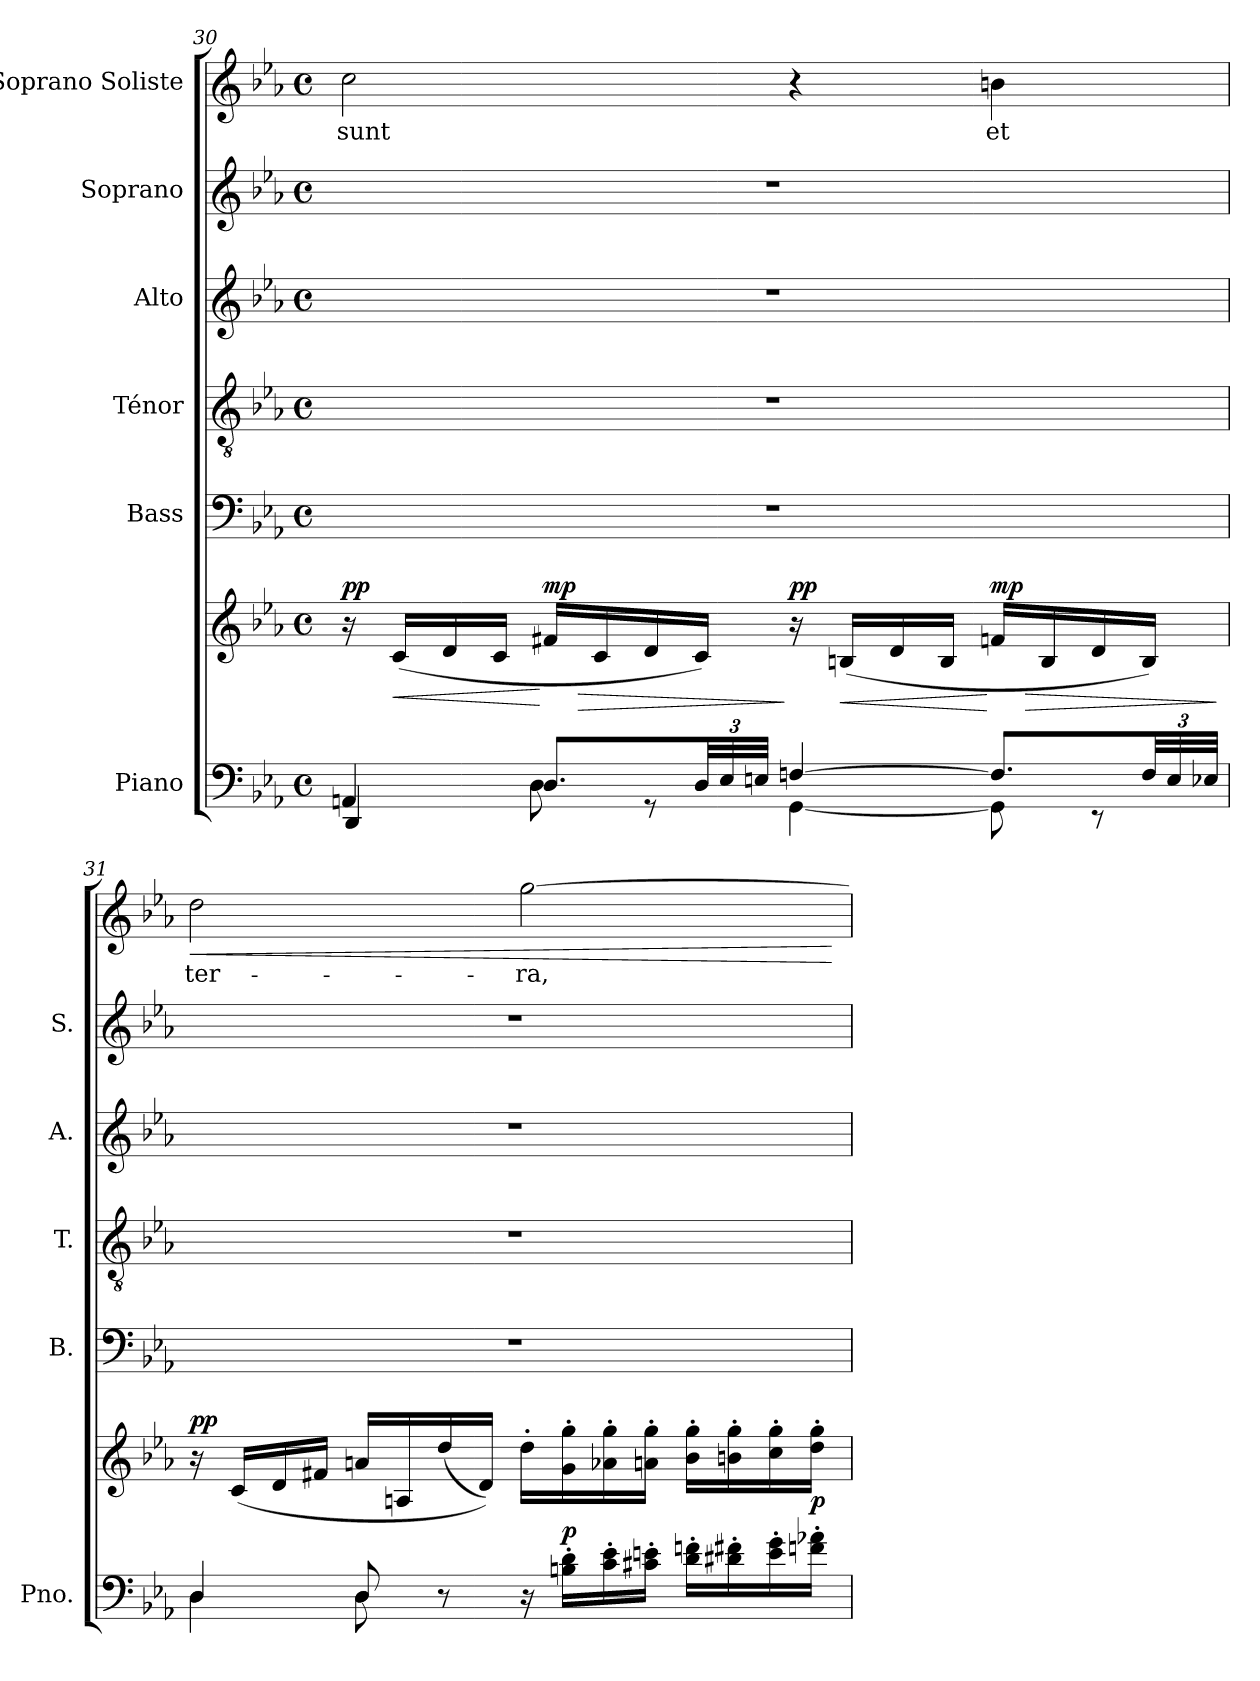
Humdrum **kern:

**kern	**kern	**dynam	**kern	**kern	**kern	**kern	**kern	**text	**dynam
*part6	*part6	*part6	*part5	*part4	*part3	*part2	*part1	*part1	*part1
*staff7	*staff6	*staff6/7	*staff5	*staff4	*staff3	*staff2	*staff1	*staff1	*staff1
*I"Piano	*	*	*I"Bass	*I"Ténor	*I"Alto	*I"Soprano	*I"Soprano Soliste	*	*
*I'Pno.	*	*	*I'B.	*I'T.	*I'A.	*I'S.	*	*	*
!!LO:LB:g=z
*clefF4	*clefG2	*	*clefF4	*clefGv2	*clefG2	*clefG2	*clefG2	*	*
*	*	*	*	*	*	*ITrd2c3	*	*	*
*k[b-e-a-]	*k[b-e-a-]	*	*k[b-e-a-]	*k[b-e-a-]	*k[b-e-a-]	*k[]	*k[b-e-a-]	*	*
*M4/4	*M4/4	*	*M4/4	*M4/4	*M4/4	*M4/4	*M4/4	*	*
*met(c)	*met(c)	*	*met(c)	*met(c)	*met(c)	*met(c)	*met(c)	*	*
=30	=30	=30	=30	=30	=30	=30	=30	=30	=30
*^	*	*	*	*	*	*	*	*	*
!	!	!	!LO:DY:a	!	!	!	!	!	!	!
4AAn/	4DD/	16r	pp	1r	1r	1r	1r	2cc\	sunt	.
!	!	!	!LO:HP:b	!	!	!	!	!	!	!
.	.	(16c/LL	<	.	.	.	.	.	.	.
.	.	16d/	.	.	.	.	.	.	.	.
.	.	16c/JJ	.	.	.	.	.	.	.	.
!	!	!	!LO:HP:n=1:b	!	!	!	!	!	!	!
!	!	!	!LO:DY:n=1:a	!	!	!	!	!	!	!
8.D/L	8D\	16f#X/LL	[ > mp	.	.	.	.	.	.	.
.	.	16c/	.	.	.	.	.	.	.	.
.	8r	16d/	.	.	.	.	.	.	.	.
*Xbrackettup	*	*	*	*	*	*	*	*	*	*
48D/LL	.	16c/JJ)	.	.	.	.	.	.	.	.
48E-/	.	.	.	.	.	.	.	.	.	.
48En/JJJ	.	.	.	.	.	.	.	.	.	.
!	!	!	!LO:DY:n=2:a	!	!	!	!	!	!	!
[4Fn/	[4GG\	16r	] pp	.	.	.	.	4r	.	.
!	!	!	!LO:HP:b	!	!	!	!	!	!	!
.	.	(16Bn/LL	<	.	.	.	.	.	.	.
.	.	16d/	.	.	.	.	.	.	.	.
.	.	16B/JJ	.	.	.	.	.	.	.	.
!	!	!	!LO:HP:n=1:b	!	!	!	!	!	!	!
!	!	!	!LO:DY:n=3:a	!	!	!	!	!	!	!
8.F/L]	8GG\]	16fn/LL	[ > mp	.	.	.	.	4bn\	et	.
.	.	16B/	.	.	.	.	.	.	.	.
.	8r	16d/	.	.	.	.	.	.	.	.
48F/LL	.	16B/JJ)	.	.	.	.	.	.	.	.
48E/	.	.	.	.	.	.	.	.	.	.
48E-X/JJJ	.	.	.	.	.	.	.	.	.	.
*v	*v	*	*	*	*	*	*	*	*	*
.	.	]	.	.	.	.	.	.	.
=31	=31	=31	=31	=31	=31	=31	=31	=31	=31
*^	*	*	*	*	*	*	*	*	*
!	!	!	!LO:DY:a	!	!	!	!	!	!	!LO:HP:b
4D/	4D\	16r	pp	1r	1r	1r	1r	2dd\	ter-	<
.	.	(16c/LL	.	.	.	.	.	.	.	.
.	.	16d/	.	.	.	.	.	.	.	.
.	.	16f#X/JJ	.	.	.	.	.	.	.	.
8D/	8D\	16an/LL	.	.	.	.	.	.	.	.
.	.	16An/	.	.	.	.	.	.	.	.
8r	2ryy	(16dd/	.	.	.	.	.	.	.	.
.	.	16d/JJ))	.	.	.	.	.	.	.	.
16r	.	16dd'\LL	.	.	.	.	.	[2gg\	-ra,	.
!	!	!	!LO:DY:a=2	!	!	!	!	!	!	!
16Bn\' 16d\'LL	.	16g\' 16gg\'	p	.	.	.	.	.	.	.
16c\' 16e-\'	.	16a-X\' 16gg\'	.	.	.	.	.	.	.	.
16c#X\' 16en\'JJ	.	16an\' 16gg\'JJ	.	.	.	.	.	.	.	.
16d\' 16fn\'LL	.	16b-\' 16gg\'LL	.	.	.	.	.	.	.	.
16d#X\' 16f#X\'	.	16bn\' 16gg\'	.	.	.	.	.	.	.	.
16e\' 16g\'	8ryy	16cc\' 16gg\'	.	.	.	.	.	.	.	.
!	!	!	!LO:DY:a=2	!	!	!	!	!	!	!
16fn\' 16a-X\'JJ	.	16dd\' 16gg\'JJ	p	.	.	.	.	.	.	.
*v	*v	*	*	*	*	*	*	*	*	*
.	.	.	.	.	.	.	.	.	[
=	=	=	=	=	=	=	=	=	=
*-	*-	*-	*-	*-	*-	*-	*-	*-	*-
